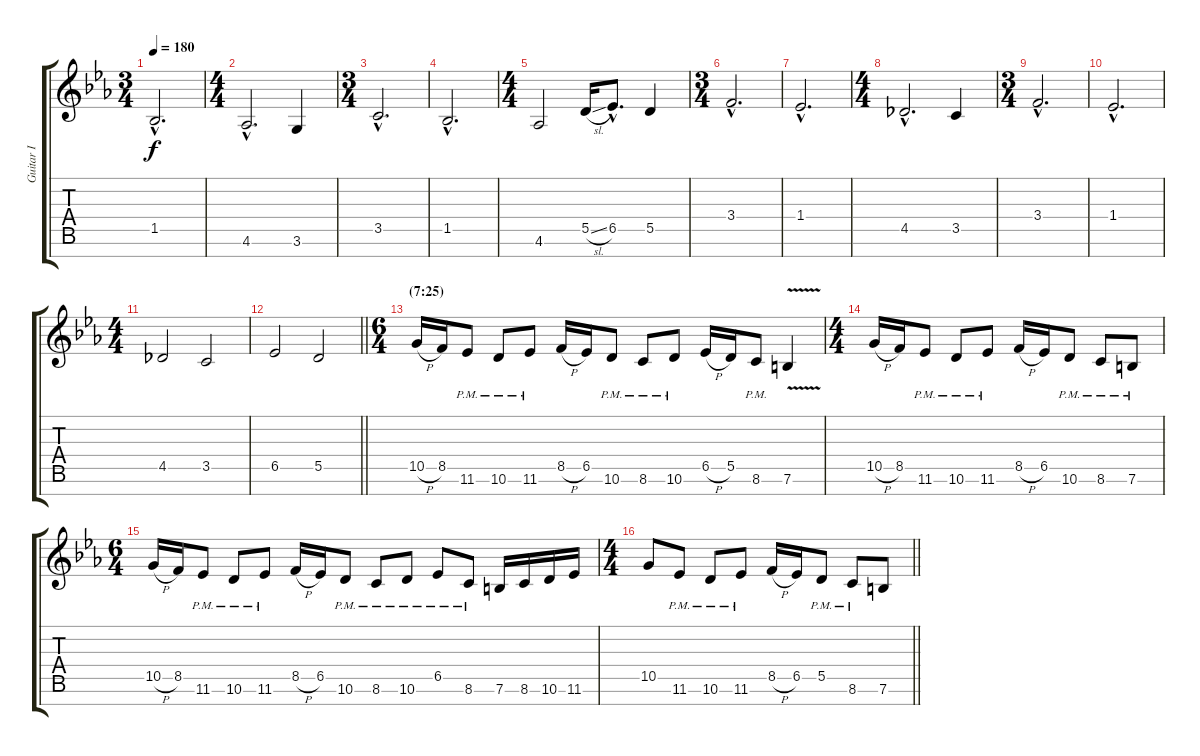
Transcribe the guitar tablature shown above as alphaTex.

\track ("Guitar I" "Guitar I") {instrument distortionguitar}
\staff {score tabs}
\tuning (E4 B3 G3 D3 A2 E2 B1) {hide}
\ts (3 4)
\tempo 180
\clef g2
\ks eb
1.5{hac}.2{d dy f} |
\ts (4 4)
4.6{hac}.2{d} 3.6.4 |
\ts (3 4)
3.5{hac}.2{d} |
1.5{hac}.2{d} |
\ts (4 4)
4.6.2 5.5{sl}.16 6.5{hac}.8{d} 5.5.4 |
\ts (3 4)
3.4{hac}.2{d} |
1.4{hac}.2{d} |
\ts (4 4)
4.5{hac}.2{d} 3.5.4 |
\ts (3 4)
3.4{hac}.2{d} |
1.4{hac}.2{d} |
\ts (4 4)
4.5.2 3.5.2 |
\barLineRight lightlight
6.5.2 5.5.2 |
\ts (6 4)
\section ("" "(7:25)")
10.5{h}.16 8.5.16 11.6{pm}.8 10.6{pm}.8 11.6{pm}.8 8.5{h}.16 6.5.16 10.6{pm}.8 8.6{pm}.8 10.6{pm}.8 6.5{h}.16 5.5.16 8.6{pm}.8 7.6{v}.4 |
\ts (4 4)
10.5{h}.16 8.5.16 11.6{pm}.8 10.6{pm}.8 11.6{pm}.8 8.5{h}.16 6.5.16 10.6{pm}.8 8.6{pm}.8 7.6{pm}.8 |
\ts (6 4)
10.5{h}.16 8.5.16 11.6{pm}.8 10.6{pm}.8 11.6{pm}.8 8.5{h}.16 6.5.16 10.6{pm}.8 8.6{pm}.8 10.6{pm}.8 6.5{pm}.8 8.6{pm}.8 7.6.16 8.6.16 10.6.16 11.6.16 |
\ts (4 4)
\barLineRight lightlight
10.5.8 11.6{pm}.8 10.6{pm}.8 11.6{pm}.8 8.5{h}.16 6.5.16 5.5{pm}.8 8.6{pm}.8 7.6.8
